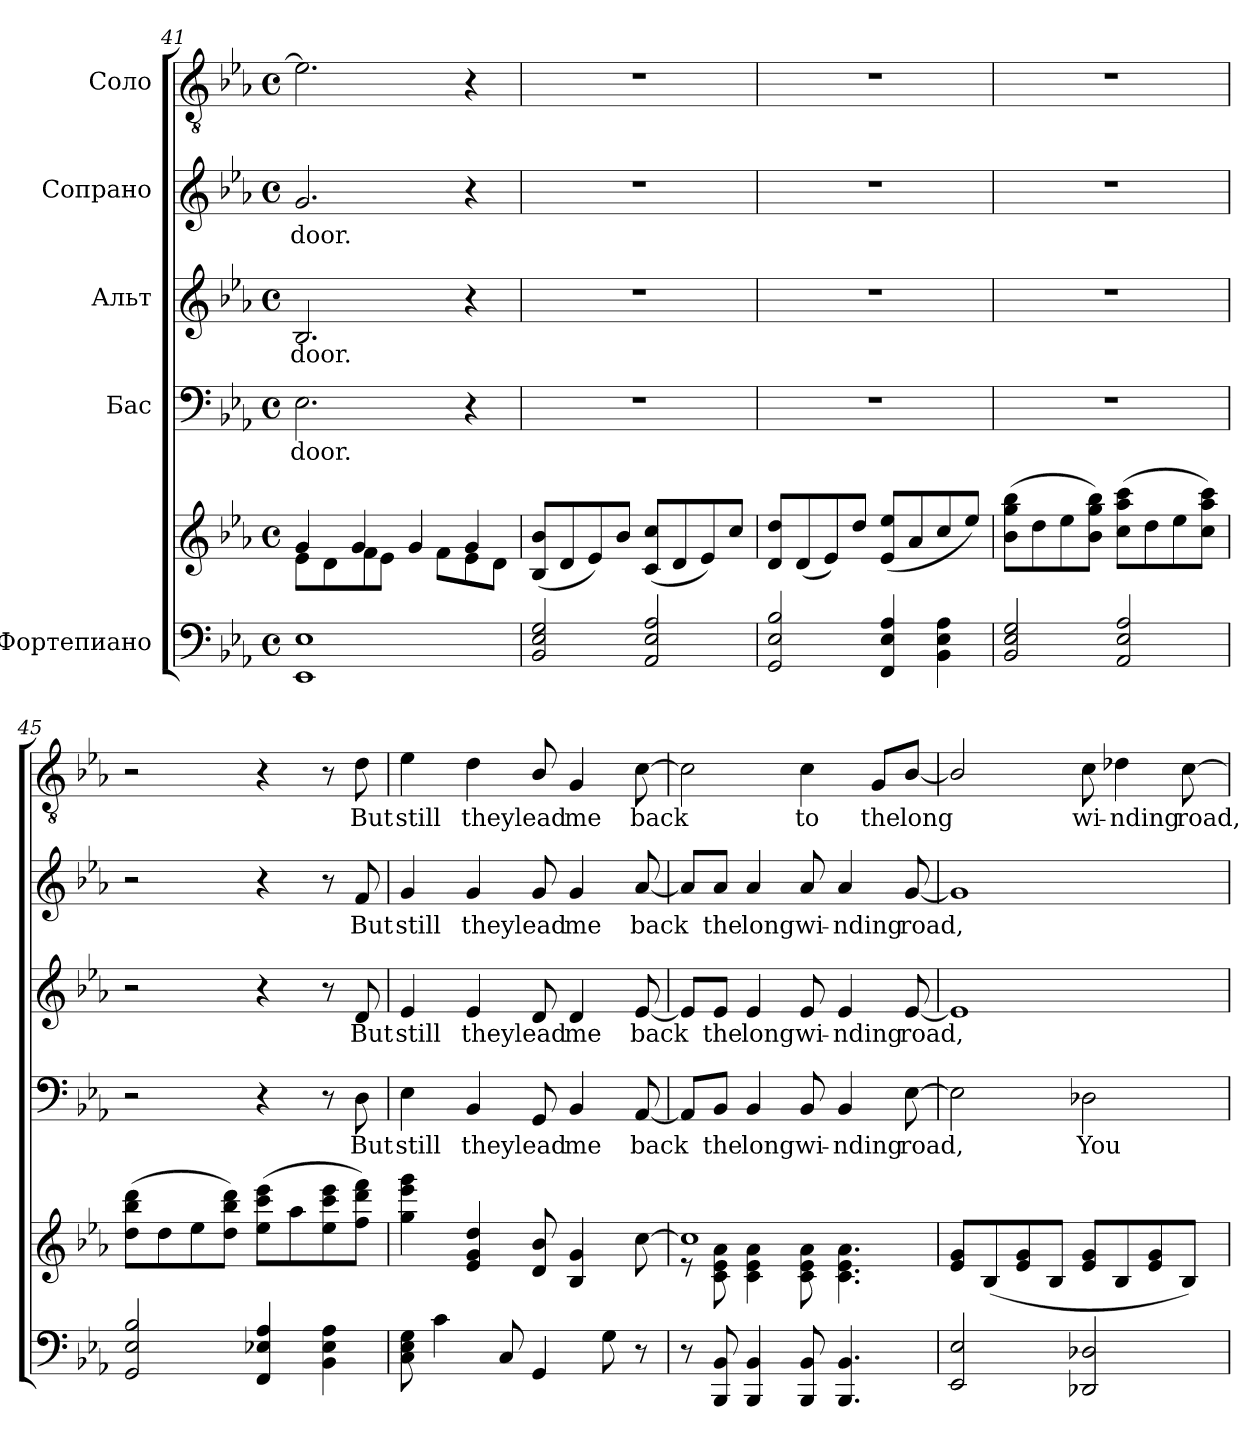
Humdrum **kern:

**kern	**kern	**kern	**text	**kern	**text	**kern	**text	**kern	**text
*part5	*part5	*part4	*part4	*part3	*part3	*part2	*part2	*part1	*part1
*staff6	*staff5	*staff4	*staff4	*staff3	*staff3	*staff2	*staff2	*staff1	*staff1
*I"Фортепиано	*	*I"Бас	*	*I"Альт	*	*I"Сопрано	*	*I"Соло	*
*clefF4	*clefG2	*clefF4	*	*clefG2	*	*clefG2	*	*clefGv2	*
*k[b-e-a-]	*k[b-e-a-]	*k[b-e-a-]	*	*k[b-e-a-]	*	*k[b-e-a-]	*	*k[b-e-a-]	*
*M4/4	*M4/4	*M4/4	*	*M4/4	*	*M4/4	*	*M4/4	*
*met(c)	*met(c)	*met(c)	*	*met(c)	*	*met(c)	*	*met(c)	*
=41	=41	=41	=41	=41	=41	=41	=41	=41	=41
*	*^	*	*	*	*	*	*	*	*
!	!	!	!	!LO:LY:b	!	!LO:LY:b	!	!LO:LY:b	!	!
1EE- 1E-	4g/	8e-\L	2.E-\	door.	2.B-/	door.	2.g/	door.	2.e-\]	.
.	.	8d\	.	.	.	.	.	.	.	.
.	4g/	8f\	.	.	.	.	.	.	.	.
.	.	8e-\J	.	.	.	.	.	.	.	.
.	4g/	8ryy	.	.	.	.	.	.	.	.
.	.	8f\L	.	.	.	.	.	.	.	.
.	4g/	8e-\	4r	.	4r	.	4r	.	4r	.
.	.	8d\J	.	.	.	.	.	.	.	.
*	*v	*v	*	*	*	*	*	*	*	*
=42	=42	=42	=42	=42	=42	=42	=42	=42	=42
2BB-/ 2E-/ 2G/	(<8B-/ 8b-/L	1r	.	1r	.	1r	.	1r	.
.	8d/	.	.	.	.	.	.	.	.
.	8e-/)	.	.	.	.	.	.	.	.
.	8b-/J	.	.	.	.	.	.	.	.
2AA-/ 2E-/ 2A-/	(<8c/ 8cc/L	.	.	.	.	.	.	.	.
.	8d/	.	.	.	.	.	.	.	.
.	8e-/)	.	.	.	.	.	.	.	.
.	8cc/J	.	.	.	.	.	.	.	.
=43	=43	=43	=43	=43	=43	=43	=43	=43	=43
2GG/ 2E-/ 2B-/	8d/ 8dd/L	1r	.	1r	.	1r	.	1r	.
.	(<8d/	.	.	.	.	.	.	.	.
.	8e-/)	.	.	.	.	.	.	.	.
.	8dd/J	.	.	.	.	.	.	.	.
4FF/ 4E-/ 4A-/	(<8e-/ 8ee-/L	.	.	.	.	.	.	.	.
.	8a-/	.	.	.	.	.	.	.	.
4BB-\ 4E-\ 4A-\	8cc/	.	.	.	.	.	.	.	.
.	8ee-/J)	.	.	.	.	.	.	.	.
=44	=44	=44	=44	=44	=44	=44	=44	=44	=44
2BB-/ 2E-/ 2G/	(>8b-\ 8gg\ 8bb-\L	1r	.	1r	.	1r	.	1r	.
.	8dd\	.	.	.	.	.	.	.	.
.	8ee-\	.	.	.	.	.	.	.	.
.	8b-\ 8gg\ 8bb-\J)	.	.	.	.	.	.	.	.
2AA-/ 2E-/ 2A-/	(>8cc\ 8aa-\ 8ccc\L	.	.	.	.	.	.	.	.
.	8dd\	.	.	.	.	.	.	.	.
.	8ee-\	.	.	.	.	.	.	.	.
.	8cc\ 8aa-\ 8ccc\J)	.	.	.	.	.	.	.	.
!!LO:LB:g=z
=45	=45	=45	=45	=45	=45	=45	=45	=45	=45
2GG/ 2E-/ 2B-/	(>8dd\ 8bb-\ 8ddd\L	2r	.	2r	.	2r	.	2r	.
.	8dd\	.	.	.	.	.	.	.	.
.	8ee-\	.	.	.	.	.	.	.	.
.	8dd\ 8bb-\ 8ddd\J)	.	.	.	.	.	.	.	.
4FF/ 4E-X/ 4A-/	(>8ee-\ 8ccc\ 8eee-\L	4r	.	4r	.	4r	.	4r	.
.	8aa-\	.	.	.	.	.	.	.	.
4BB-\ 4E-\ 4A-\	8ee-\ 8ccc\ 8eee-\	8r	.	8r	.	8r	.	8r	.
!	!	!	!LO:LY:b	!	!LO:LY:b	!	!LO:LY:b	!	!LO:LY:b
.	8ff\ 8ddd\ 8fff\J)	8D\	But	8d/	But	8f/	But	8d\	But
=46	=46	=46	=46	=46	=46	=46	=46	=46	=46
!	!	!	!LO:LY:b	!	!LO:LY:b	!	!LO:LY:b	!	!LO:LY:b
8C\ 8E-\ 8G\	4gg\ 4eee-\ 4ggg\	4E-\	still	4e-/	still	4g/	still	4e-\	still
4c\	.	.	.	.	.	.	.	.	.
!	!	!	!LO:LY:b	!	!LO:LY:b	!	!LO:LY:b	!	!LO:LY:b
.	4e-/ 4g/ 4dd/	4BB-/	they	4e-/	they	4g/	they	4d\	they
8C/	.	.	.	.	.	.	.	.	.
!	!	!	!LO:LY:b	!	!LO:LY:b	!	!LO:LY:b	!	!LO:LY:b
4GG/	8d/ 8b-/	8GG/	lead	8d/	lead	8g/	lead	8B-/	lead
!	!	!	!LO:LY:b	!	!LO:LY:b	!	!LO:LY:b	!	!LO:LY:b
.	4B-/ 4g/	4BB-/	me	4d/	me	4g/	me	4G/	me
8G\	.	.	.	.	.	.	.	.	.
!	!	!	!LO:LY:b	!	!LO:LY:b	!	!LO:LY:b	!	!LO:LY:b
8r	[8cc\	[8AA-/	back	[8e-/	back	[8a-/	back	[8c\	back
=47	=47	=47	=47	=47	=47	=47	=47	=47	=47
*	*^	*	*	*	*	*	*	*	*
8r	1cc]	8r	8AA-/L]	.	8e-/L]	.	8a-/L]	.	2c\]	.
!	!	!	!	!LO:LY:b	!	!LO:LY:b	!	!LO:LY:b	!	!
8BBB-/ 8BB-/	.	8c\ 8e-\ 8a-\	8BB-/J	-the	8e-/J	the	8a-/J	the	.	.
!	!	!	!	!LO:LY:b	!	!LO:LY:b	!	!LO:LY:b	!	!
4BBB-/ 4BB-/	.	4c\ 4e-\ 4a-\	4BB-/	long	4e-/	long	4a-/	long	.	.
!	!	!	!	!LO:LY:b	!	!LO:LY:b	!	!LO:LY:b	!	!LO:LY:b
8BBB-/ 8BB-/	.	8c\ 8e-\ 8a-\	8BB-/	wi-	8e-/	wi-	8a-/	wi-	4c\	to
!	!	!	!	!LO:LY:b	!	!LO:LY:b	!	!LO:LY:b	!	!
4.BBB-/ 4.BB-/	.	4.c\ 4.e-\ 4.a-\	4BB-/	-nding	4e-/	-nding	4a-/	-nding	.	.
!	!	!	!	!	!	!	!	!	!	!LO:LY:b
.	.	.	.	.	.	.	.	.	8G/L	the
!	!	!	!	!LO:LY:b	!	!LO:LY:b	!	!LO:LY:b	!	!LO:LY:b
.	.	.	[8E-\	road,	[8e-/	road,	[8g/	road,	[8B-/J	long
*	*v	*v	*	*	*	*	*	*	*	*
!!LO:LB:g=z
=48	=48	=48	=48	=48	=48	=48	=48	=48	=48
2EE-/ 2E-/	8e-/ 8g/L	2E-\]	.	1e-]	.	1g]	.	2B-/]	.
.	(<8B-/	.	.	.	.	.	.	.	.
.	8e-/ 8g/	.	.	.	.	.	.	.	.
.	8B-/J	.	.	.	.	.	.	.	.
!	!	!	!LO:LY:b	!	!	!	!	!	!LO:LY:b
2DD-X/ 2D-X/	8e-/ 8g/L	2D-X\	You	.	.	.	.	8c\	wi-
!	!	!	!	!	!	!	!	!	!LO:LY:b
.	8B-/	.	.	.	.	.	.	4d-X\	-nding
.	8e-/ 8g/	.	.	.	.	.	.	.	.
!	!	!	!	!	!	!	!	!	!LO:LY:b
.	8B-/J)	.	.	.	.	.	.	[8c\	road,
=	=	=	=	=	=	=	=	=	=
*-	*-	*-	*-	*-	*-	*-	*-	*-	*-
